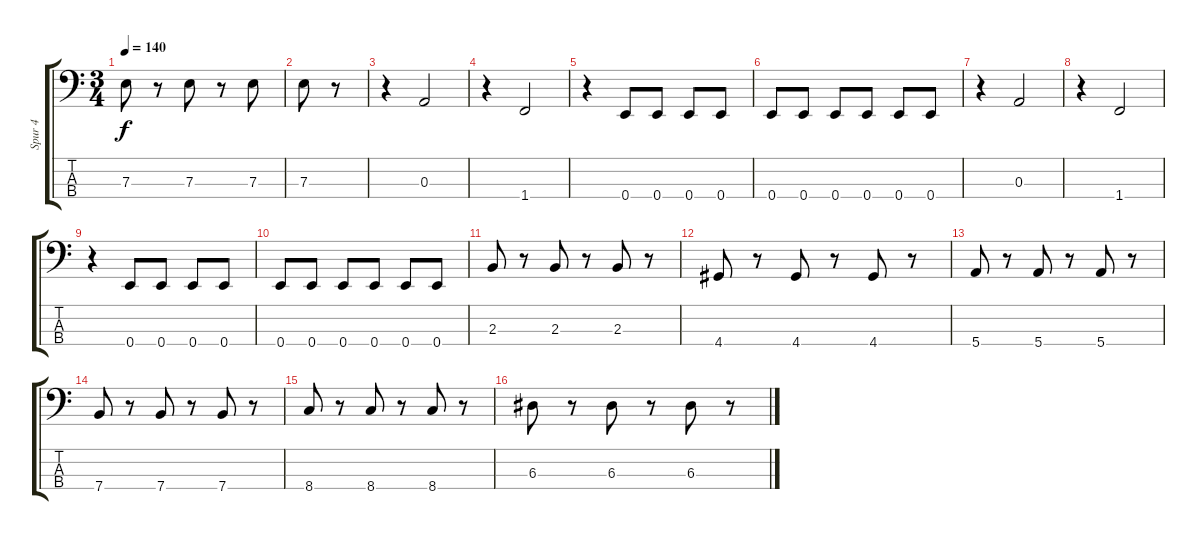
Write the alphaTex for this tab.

\track ("Spur 4" "Spur 4") {instrument electricbassfinger}
\staff {score tabs}
\tuning (G2 D2 A1 E1) {hide}
\ts (3 4)
\tempo 140
\clef f4
\ks c
7.3.8{dy f} r.8 7.3.8 r.8 7.3.8 |
7.3.8 r.8 |
r.4 0.3.2 |
r.4 1.4.2 |
r.4 0.4.8 0.4.8 0.4.8 0.4.8 |
0.4.8 0.4.8 0.4.8 0.4.8 0.4.8 0.4.8 |
r.4 0.3.2 |
r.4 1.4.2 |
r.4 0.4.8 0.4.8 0.4.8 0.4.8 |
0.4.8 0.4.8 0.4.8 0.4.8 0.4.8 0.4.8 |
2.3.8 r.8 2.3.8 r.8 2.3.8 r.8 |
4.4.8 r.8 4.4.8 r.8 4.4.8 r.8 |
5.4.8 r.8 5.4.8 r.8 5.4.8 r.8 |
7.4.8 r.8 7.4.8 r.8 7.4.8 r.8 |
8.4.8 r.8 8.4.8 r.8 8.4.8 r.8 |
6.3.8 r.8 6.3.8 r.8 6.3.8 r.8
